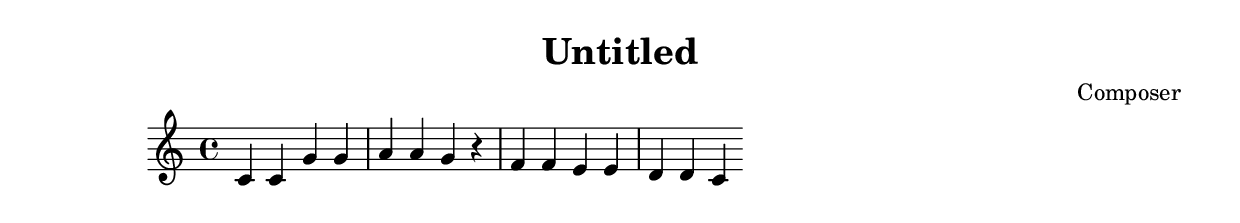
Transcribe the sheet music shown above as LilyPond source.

\header {
  title = "Untitled"
  composer = "Composer"
}

\score {
  \relative c' {
    c4 c g' g a a g r
    f f e e d d c 

  }

  \layout {}
  \midi {}
}